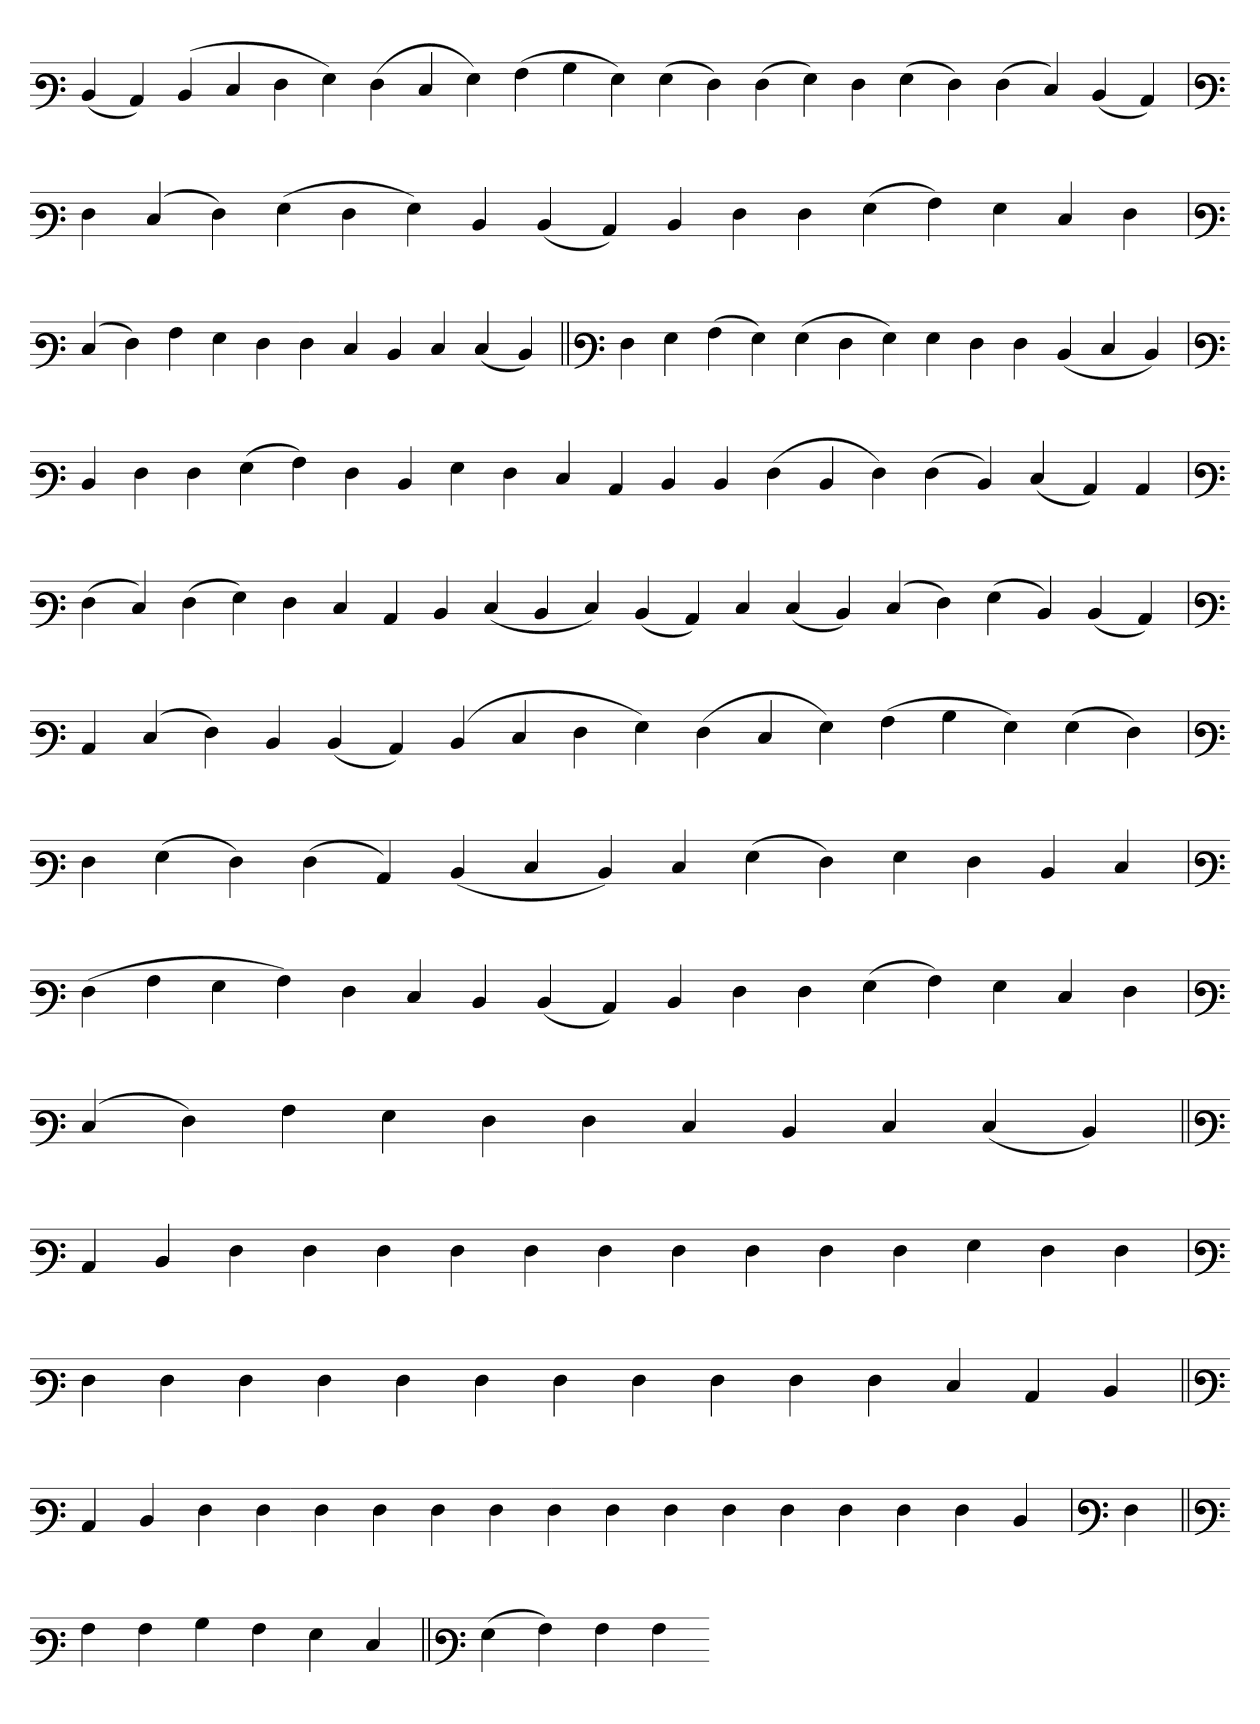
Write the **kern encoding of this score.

**kern
*part1
*staff1
*clefF3
=
(4D
4C)
(4D
4E
4F
4G)
(4F
4E
4G)
(4A
4B
4G)
(4G
4F)
(4F
4G)
4F
(4G
4F)
(4F
4E)
(4D
4C)
='
*clefF3
4F
(4E
4F)
(4G
4F
4G)
4D
(4D
4C)
4D
4F
4F
(4G
4A)
4G
4E
4F
=`
*clefF3
(4E
4F)
4A
4G
4F
4F
4E
4D
4E
(4E
4D)
=||
*clefF3
4F
4G
(4A
4G)
(4G
4F
4G)
4G
4F
4F
(4D
4E
4D)
='
*clefF3
4D
4F
4F
(4G
4A)
4F
4D
4G
4F
4E
4C
4D
4D
(4F
4D
4F)
(4F
4D)
(4E
4C)
4C
='
*clefF3
(4F
4E)
(4F
4G)
4F
4E
4C
4D
(4E
4D
4E)
(4D
4C)
4E
(4E
4D)
(4E
4F)
(4G
4D)
(4D
4C)
=
*clefF3
4C
(4E
4F)
4D
(4D
4C)
(4D
4E
4F
4G)
(4F
4E
4G)
(4A
4B
4G)
(4G
4F)
='
*clefF3
4F
(4G
4F)
(4F
4C)
(4D
4E
4D)
4E
(4G
4F)
4G
4F
4D
4E
=`
*clefF3
(4F
4A
4G
4A)
4F
4E
4D
(4D
4C)
4D
4F
4F
(4G
4A)
4G
4E
4F
=`
*clefF3
(4E
4F)
4A
4G
4F
4F
4E
4D
4E
(4E
4D)
=||
*clefF3
4C
4D
4F
4F
4F
4F
4F
4F
4F
4F
4F
4F
4G
4F
4F
=
*clefF3
4F
4F
4F
4F
4F
4F
4F
4F
4F
4F
4F
4E
4C
4D
=||
*clefF3
4C
4D
4F
4F
4F
4F
4F
4F
4F
4F
4F
4F
4F
4F
4F
4F
4D
=`
*clefF3
4F
=||
*clefF3
4A
4A
4B
4A
4G
4E
=||
*clefF3
(4G
4A)
4A
4A
=-
*-
